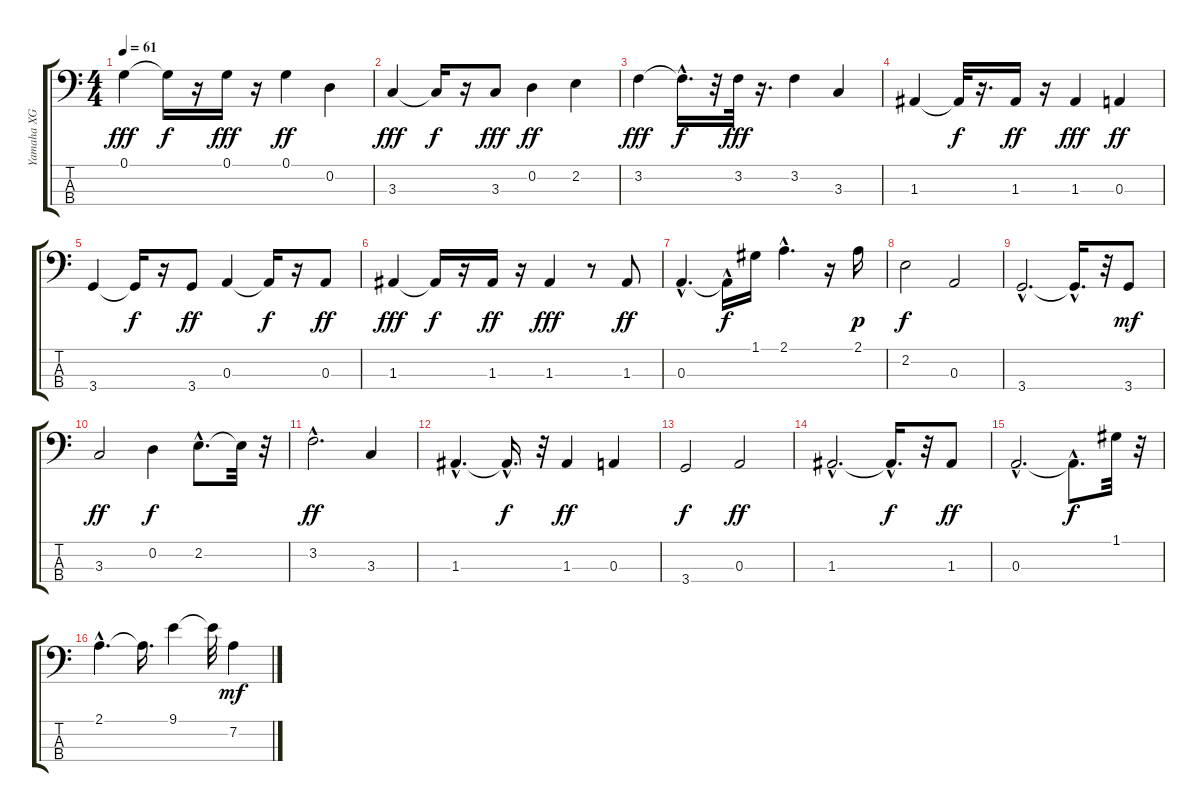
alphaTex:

\track ("Yamaha XG Bank-0 35-Feltless Bass" "Yamaha XG ") {instrument fretlessbass}
\staff {score tabs}
\tuning (G2 D2 A1 E1) {hide}
\ts (4 4)
\tempo 61
\clef f4
\ks c
0.1.4{dy fff} 0.1{t}.16{dy f} r.16 0.1.16{dy fff} r.16 0.1.4{dy ff} 0.2.4 |
3.3.4{dy fff} 3.3{t}.16{dy f} r.16 3.3.8{dy fff} 0.2.4{dy ff} 2.2.4 |
3.2.4{dy fff} 3.2{hac t}.16{d dy f} r.32 3.2.32{dy fff} r.16{d} 3.2.4 3.3.4 |
1.3.4 1.3{t}.32{dy f} r.16{d} 1.3.16{dy ff} r.16 1.3.4{dy fff} 0.3.4{dy ff} |
3.4.4 3.4{t}.16{dy f} r.16 3.4.8{dy ff} 0.3.4 0.3{t}.16{dy f} r.16 0.3.8{dy ff} |
1.3.4{dy fff} 1.3{t}.16{dy f} r.16 1.3.16{dy ff} r.16 1.3.4{dy fff} r.8 1.3.8{dy ff} |
0.3{hac}.4{d} 0.3{hac t}.16{dy f} 1.1.16 2.1{hac}.4{d} r.16 2.1.16{dy p} |
2.2.2{dy f} 0.3.2 |
3.4{hac}.2{d} 3.4{hac t}.16{d} r.32 3.4.8{dy mf} |
3.3.2{dy ff} 0.2.4{dy f} 2.2{hac}.8{d} 2.2{t}.32 r.32 |
3.2{hac}.2{d dy ff} 3.3.4 |
1.3{hac}.4{d} 1.3{hac t}.16{d dy f} r.32 1.3.4{dy ff} 0.3.4 |
3.4.2{dy f} 0.3.2{dy ff} |
1.3{hac}.2{d} 1.3{hac t}.16{d dy f} r.32 1.3.8{dy ff} |
0.3{hac}.2{d} 0.3{hac t}.8{d dy f} 1.1.32 r.32 |
2.1{hac}.4{d} 2.1{t}.16{d} 9.1.4 9.1{t}.32 7.2.4{dy mf}
